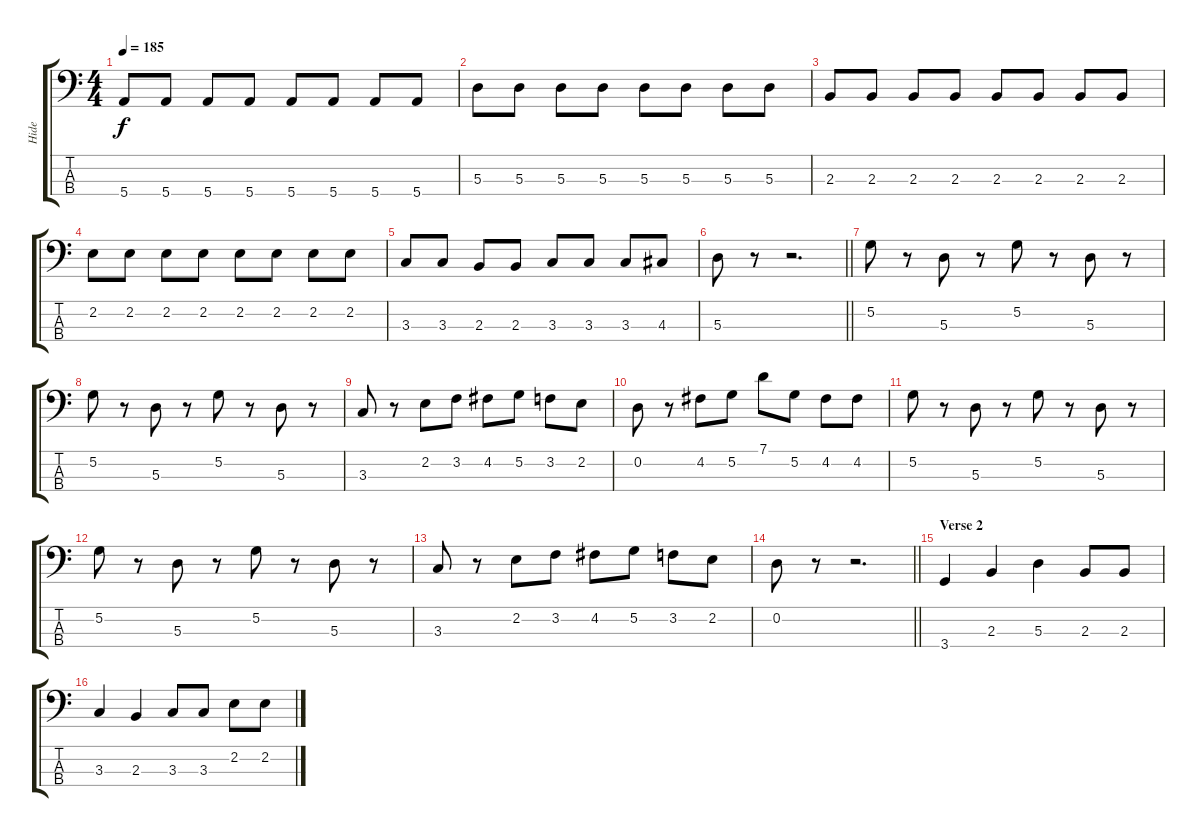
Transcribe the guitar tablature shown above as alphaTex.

\track ("Hide" "Hide") {instrument electricbasspick}
\staff {score tabs}
\tuning (G2 D2 A1 E1) {hide}
\ts (4 4)
\tempo 185
\clef f4
\ks c
5.4.8{dy f} 5.4.8 5.4.8 5.4.8 5.4.8 5.4.8 5.4.8 5.4.8 |
5.3.8 5.3.8 5.3.8 5.3.8 5.3.8 5.3.8 5.3.8 5.3.8 |
2.3.8 2.3.8 2.3.8 2.3.8 2.3.8 2.3.8 2.3.8 2.3.8 |
2.2.8 2.2.8 2.2.8 2.2.8 2.2.8 2.2.8 2.2.8 2.2.8 |
3.3.8 3.3.8 2.3.8 2.3.8 3.3.8 3.3.8 3.3.8 4.3.8 |
\barLineRight lightlight
5.3.8 r.8 r.2{d} |
\section ("" "")
5.2.8 r.8 5.3.8 r.8 5.2.8 r.8 5.3.8 r.8 |
5.2.8 r.8 5.3.8 r.8 5.2.8 r.8 5.3.8 r.8 |
3.3.8 r.8 2.2.8 3.2.8 4.2.8 5.2.8 3.2.8 2.2.8 |
0.2.8 r.8 4.2.8 5.2.8 7.1.8 5.2.8 4.2.8 4.2.8 |
5.2.8 r.8 5.3.8 r.8 5.2.8 r.8 5.3.8 r.8 |
5.2.8 r.8 5.3.8 r.8 5.2.8 r.8 5.3.8 r.8 |
3.3.8 r.8 2.2.8 3.2.8 4.2.8 5.2.8 3.2.8 2.2.8 |
\barLineRight lightlight
0.2.8 r.8 r.2{d} |
\section ("" "Verse 2")
3.4.4 2.3.4 5.3.4 2.3.8 2.3.8 |
3.3.4 2.3.4 3.3.8 3.3.8 2.2.8 2.2.8
